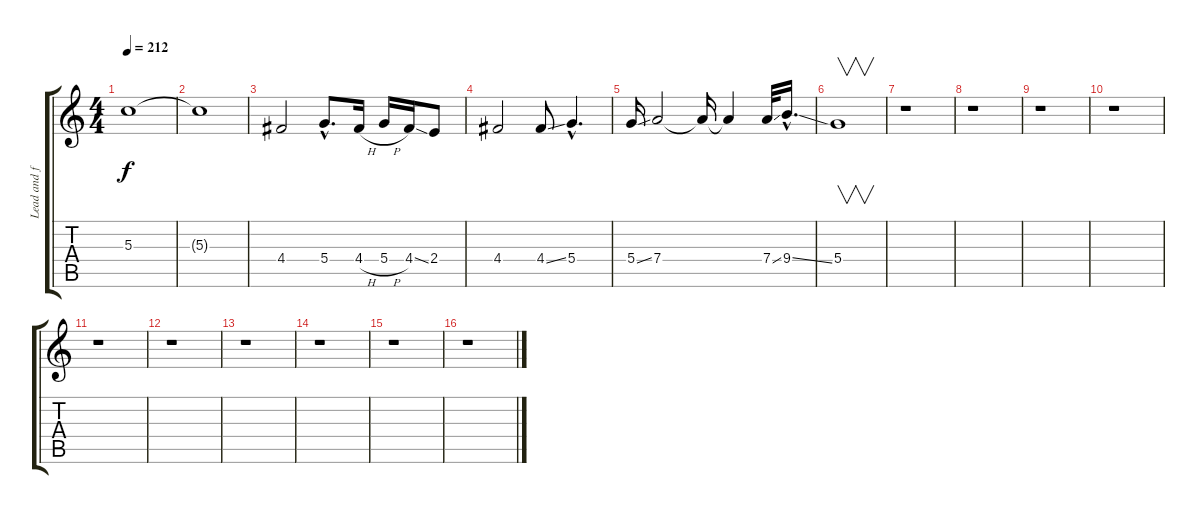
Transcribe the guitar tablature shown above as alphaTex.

\track ("Lead and fills." "Lead and f") {instrument distortionguitar}
\staff {score tabs}
\tuning (E4 B3 G3 D3 A2 E2) {hide}
\ts (4 4)
\tempo 212
\clef g2
\ks c
5.3.1{dy f} |
5.3{t}.1 |
4.4.2 5.4{hac}.8{d} 4.4{h}.16 5.4{h}.16 4.4{ss}.16 2.4.8 |
4.4.2 4.4{ss}.8 5.4{hac}.4{d} |
5.4{ss}.16 7.4.2 7.4{t}.16 7.4{t}.4 7.4{ss}.32 9.4{ss hac}.16{d} |
5.4.1{v} |
r.1 |
r.1 |
r.1 |
r.1 |
r.1 |
r.1 |
r.1 |
r.1 |
r.1 |
r.1
